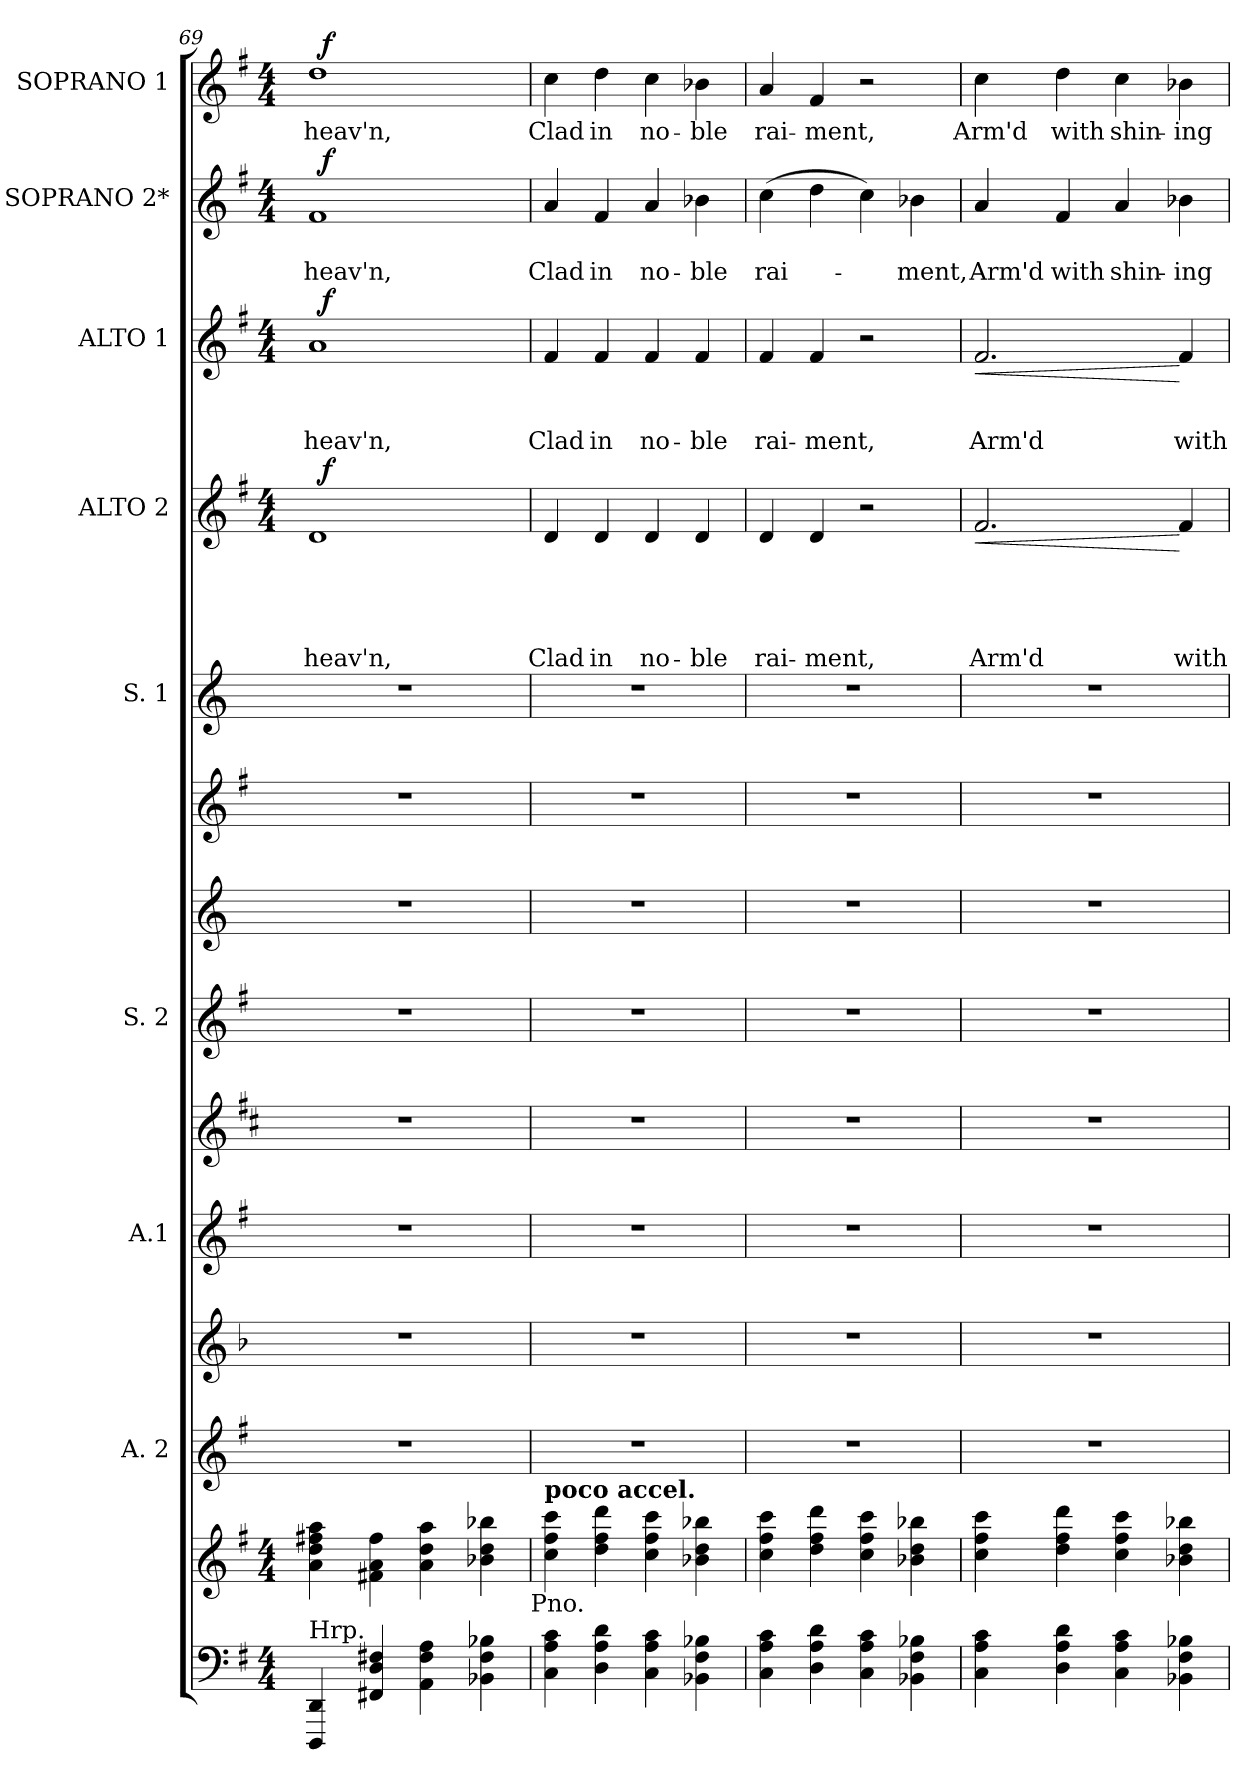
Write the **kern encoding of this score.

**kern	**kern	**kern	**kern	**kern	**kern	**kern	**kern	**kern	**kern	**kern	**text	**text	**text	**text	**text	**dynam	**kern	**text	**text	**text	**dynam	**kern	**text	**text	**dynam	**kern	**text	**dynam
*part14	*part13	*part12	*part11	*part10	*part9	*part8	*part7	*part6	*part5	*part4	*part4	*part4	*part4	*part4	*part4	*part4	*part3	*part3	*part3	*part3	*part3	*part2	*part2	*part2	*part2	*part1	*part1	*part1
*staff14	*staff13	*staff12	*staff11	*staff10	*staff9	*staff8	*staff7	*staff6	*staff5	*staff4	*staff4	*staff4	*staff4	*staff4	*staff4	*staff4	*staff3	*staff3	*staff3	*staff3	*staff3	*staff2	*staff2	*staff2	*staff2	*staff1	*staff1	*staff1
*	*	*I"A. 2	*	*I"A.1	*	*I"S. 2	*	*	*I"S. 1	*I"ALTO 2	*	*	*	*	*	*	*I"ALTO 1	*	*	*	*	*I"SOPRANO 2*	*	*	*	*I"SOPRANO 1	*	*
*	*	*	*	*	*	*	*	*	*	*I'A. 2	*	*	*	*	*	*	*I'A.1	*	*	*	*	*I'S. 2	*	*	*	*I'S. 1	*	*
!!LO:PB:g=z
*clefF4	*clefG2	*clefG2	*clefG2	*clefG2	*clefG2	*clefG2	*clefG2	*clefG2	*clefG2	*clefG2	*	*	*	*	*	*	*clefG2	*	*	*	*	*clefG2	*	*	*	*clefG2	*	*
*ITrd1c2	*ITrd1c2	*ITrd1c2	*	*ITrd1c2	*ITrd-2c-3	*ITrd1c2	*ITrd-3c-5	*ITrd1c2	*ITrd-3c-5	*ITrd1c2	*	*	*	*	*	*	*ITrd1c2	*	*	*	*	*ITrd1c2	*	*	*	*ITrd1c2	*	*
*k[b-]	*k[b-]	*k[b-]	*k[b-]	*k[b-]	*k[b-]	*k[b-]	*k[b-]	*k[b-]	*k[b-]	*k[b-]	*	*	*	*	*	*	*k[b-]	*	*	*	*	*k[b-]	*	*	*	*k[b-]	*	*
*F:	*F:	*F:	*F:	*F:	*F:	*F:	*F:	*F:	*F:	*F:	*	*	*	*	*	*	*F:	*	*	*	*	*F:	*	*	*	*F:	*	*
*M4/4	*M4/4	*	*	*	*	*	*	*	*	*M4/4	*	*	*	*	*	*	*M4/4	*	*	*	*	*M4/4	*	*	*	*M4/4	*	*
=69	=69	=69	=69	=69	=69	=69	=69	=69	=69	=69	=69	=69	=69	=69	=69	=69	=69	=69	=69	=69	=69	=69	=69	=69	=69	=69	=69	=69
!LO:TX:a:t=Hrp.	!	!	!	!	!	!	!	!	!	!	!	!	!	!	!	!	!	!	!	!	!	!	!	!	!	!	!	!
!	!	!	!	!	!	!	!	!	!	!	!	!	!	!	!LO:LY:b	!	!	!	!	!LO:LY:b	!	!	!	!LO:LY:b	!	!	!LO:LY:b	!
*	*	*	*	*	*	*	*	*	*	*^	*	*	*	*	*	*	*^	*	*	*	*	*^	*	*	*	*^	*	*
4CCC/ 4CC/	4g\ 4cc\ 4een\ 4gg\	1r	1r	1r	1r	1r	1r	1r	1r	1c	32ryy	.	.	.	.	heav'n,	.	1g	32ryy	.	.	heav'n,	.	1e	32ryy	.	heav'n,	.	1cc	32ryy	heav'n,	.
!	!	!	!	!	!	!	!	!	!	!	!	!	!	!	!	!	!LO:DY:a	!	!	!	!	!	!LO:DY:a	!	!	!	!	!LO:DY:a	!	!	!	!LO:DY:a
.	.	.	.	.	.	.	.	.	.	.	2ryy	.	.	.	.	.	f	.	2ryy	.	.	.	f	.	2ryy	.	.	f	.	2ryy	.	f
4EEn/ 4C/ 4En/	4en\ 4g\ 4ee\	.	.	.	.	.	.	.	.	.	.	.	.	.	.	.	.	.	.	.	.	.	.	.	.	.	.	.	.	.	.	.
4GG\ 4E\ 4G\	4g\ 4cc\ 4gg\	.	.	.	.	.	.	.	.	.	.	.	.	.	.	.	.	.	.	.	.	.	.	.	.	.	.	.	.	.	.	.
.	.	.	.	.	.	.	.	.	.	.	4...ryy	.	.	.	.	.	.	.	4...ryy	.	.	.	.	.	4...ryy	.	.	.	.	4...ryy	.	.
4AA-X\ 4E\ 4A-X\	4a-X\ 4cc\ 4aa-X\	.	.	.	.	.	.	.	.	.	.	.	.	.	.	.	.	.	.	.	.	.	.	.	.	.	.	.	.	.	.	.
!	!LO:TX:b:t=Pno.	!	!	!	!	!	!	!	!	!	!	!	!	!	!	!	!	!	!	!	!	!	!	!	!	!	!	!	!	!	!	!
=70	=70	=70	=70	=70	=70	=70	=70	=70	=70	=70	=70	=70	=70	=70	=70	=70	=70	=70	=70	=70	=70	=70	=70	=70	=70	=70	=70	=70	=70	=70	=70	=70
!	!LO:TX:a:B:t=poco accel.	!	!	!	!	!	!	!	!	!	!	!	!	!	!	!	!	!	!	!	!	!	!	!	!	!	!	!	!	!	!	!
!	!	!	!	!	!	!	!	!	!	!	!	!	!	!	!	!LO:LY:b	!	!	!	!	!	!LO:LY:b	!	!	!	!	!LO:LY:b	!	!	!	!LO:LY:b	!
*	*	*	*	*	*	*	*	*	*	*v	*v	*	*	*	*	*	*	*	*	*	*	*	*	*v	*v	*	*	*	*v	*v	*	*
*	*	*	*	*	*	*	*	*	*	*	*	*	*	*	*	*	*v	*v	*	*	*	*	*	*	*	*	*	*	*
4BB-\ 4G\ 4B-\	4b-\ 4ee\ 4bb-\	1r	1r	1r	1r	1r	1r	1r	1r	4c/	.	.	.	.	Clad	.	4e/	.	.	Clad	.	4g/	.	Clad	.	4b-\	Clad	.
!	!	!	!	!	!	!	!	!	!	!	!	!	!	!	!LO:LY:b	!	!	!	!	!LO:LY:b	!	!	!	!LO:LY:b	!	!	!LO:LY:b	!
4C\ 4G\ 4c\	4cc\ 4ee\ 4ccc\	.	.	.	.	.	.	.	.	4c/	.	.	.	.	in	.	4e/	.	.	in	.	4e/	.	in	.	4cc\	in	.
!	!	!	!	!	!	!	!	!	!	!	!	!	!	!	!LO:LY:b	!	!	!	!	!LO:LY:b	!	!	!	!LO:LY:b	!	!	!LO:LY:b	!
4BB-\ 4G\ 4B-\	4b-\ 4ee\ 4bb-\	.	.	.	.	.	.	.	.	4c/	.	.	.	.	no-	.	4e/	.	.	no-	.	4g/	.	no-	.	4b-\	no-	.
!	!	!	!	!	!	!	!	!	!	!	!	!	!	!	!LO:LY:b	!	!	!	!	!LO:LY:b	!	!	!	!LO:LY:b	!	!	!LO:LY:b	!
4AA-X\ 4E\ 4A-X\	4a-X\ 4cc\ 4aa-X\	.	.	.	.	.	.	.	.	4c/	.	.	.	.	-ble	.	4e/	.	.	-ble	.	4a-X\	.	-ble	.	4a-X\	-ble	.
=71	=71	=71	=71	=71	=71	=71	=71	=71	=71	=71	=71	=71	=71	=71	=71	=71	=71	=71	=71	=71	=71	=71	=71	=71	=71	=71	=71	=71
!	!	!	!	!	!	!	!	!	!	!	!	!	!	!	!LO:LY:b	!	!	!	!	!LO:LY:b	!	!	!	!LO:LY:b	!	!	!LO:LY:b	!
4BB-\ 4G\ 4B-\	4b-\ 4ee\ 4bb-\	1r	1r	1r	1r	1r	1r	1r	1r	4c/	.	.	.	.	rai-	.	4e/	.	.	rai-	.	(>4b-\	.	rai-	.	4g/	rai-	.
!	!	!	!	!	!	!	!	!	!	!	!	!	!	!	!LO:LY:b	!	!	!	!	!LO:LY:b	!	!	!	!	!	!	!LO:LY:b	!
4C\ 4G\ 4c\	4cc\ 4ee\ 4ccc\	.	.	.	.	.	.	.	.	4c/	.	.	.	.	-ment,	.	4e/	.	.	-ment,	.	4cc\	.	.	.	4e/	-ment,	.
4BB-\ 4G\ 4B-\	4b-\ 4ee\ 4bb-\	.	.	.	.	.	.	.	.	2r	.	.	.	.	.	.	2r	.	.	.	.	4b-\)	.	.	.	2r	.	.
!	!	!	!	!	!	!	!	!	!	!	!	!	!	!	!	!	!	!	!	!	!	!	!	!LO:LY:b	!	!	!	!
4AA-X\ 4E\ 4A-X\	4a-X\ 4cc\ 4aa-X\	.	.	.	.	.	.	.	.	.	.	.	.	.	.	.	.	.	.	.	.	4a-X\	.	-ment,	.	.	.	.
=72	=72	=72	=72	=72	=72	=72	=72	=72	=72	=72	=72	=72	=72	=72	=72	=72	=72	=72	=72	=72	=72	=72	=72	=72	=72	=72	=72	=72
!	!	!	!	!	!	!	!	!	!	!	!	!	!	!	!LO:LY:b	!LO:HP:b	!	!	!	!LO:LY:b	!LO:HP:b	!	!	!LO:LY:b	!	!	!LO:LY:b	!
4BB-\ 4G\ 4B-\	4b-\ 4ee\ 4bb-\	1r	1r	1r	1r	1r	1r	1r	1r	2.e/	.	.	.	.	Arm'd	<	2.e/	.	.	Arm'd	<	4g/	.	Arm'd	.	4b-\	Arm'd	.
!	!	!	!	!	!	!	!	!	!	!	!	!	!	!	!	!	!	!	!	!	!	!	!	!LO:LY:b	!	!	!LO:LY:b	!
4C\ 4G\ 4c\	4cc\ 4ee\ 4ccc\	.	.	.	.	.	.	.	.	.	.	.	.	.	.	.	.	.	.	.	.	4e/	.	with	.	4cc\	with	.
!	!	!	!	!	!	!	!	!	!	!	!	!	!	!	!	!	!	!	!	!	!	!	!	!LO:LY:b	!	!	!LO:LY:b	!
4BB-\ 4G\ 4B-\	4b-\ 4ee\ 4bb-\	.	.	.	.	.	.	.	.	.	.	.	.	.	.	.	.	.	.	.	.	4g/	.	shin-	.	4b-\	shin-	.
!	!	!	!	!	!	!	!	!	!	!	!	!	!	!	!LO:LY:b	!	!	!	!	!LO:LY:b	!	!	!	!LO:LY:b	!	!	!LO:LY:b	!
4AA-X\ 4E\ 4A-X\	4a-X\ 4cc\ 4aa-X\	.	.	.	.	.	.	.	.	4e/	.	.	.	.	with	[	4e/	.	.	with	[	4a-X\	.	-ing	.	4a-X\	-ing	.
=	=	=	=	=	=	=	=	=	=	=	=	=	=	=	=	=	=	=	=	=	=	=	=	=	=	=	=	=
*-	*-	*-	*-	*-	*-	*-	*-	*-	*-	*-	*-	*-	*-	*-	*-	*-	*-	*-	*-	*-	*-	*-	*-	*-	*-	*-	*-	*-
